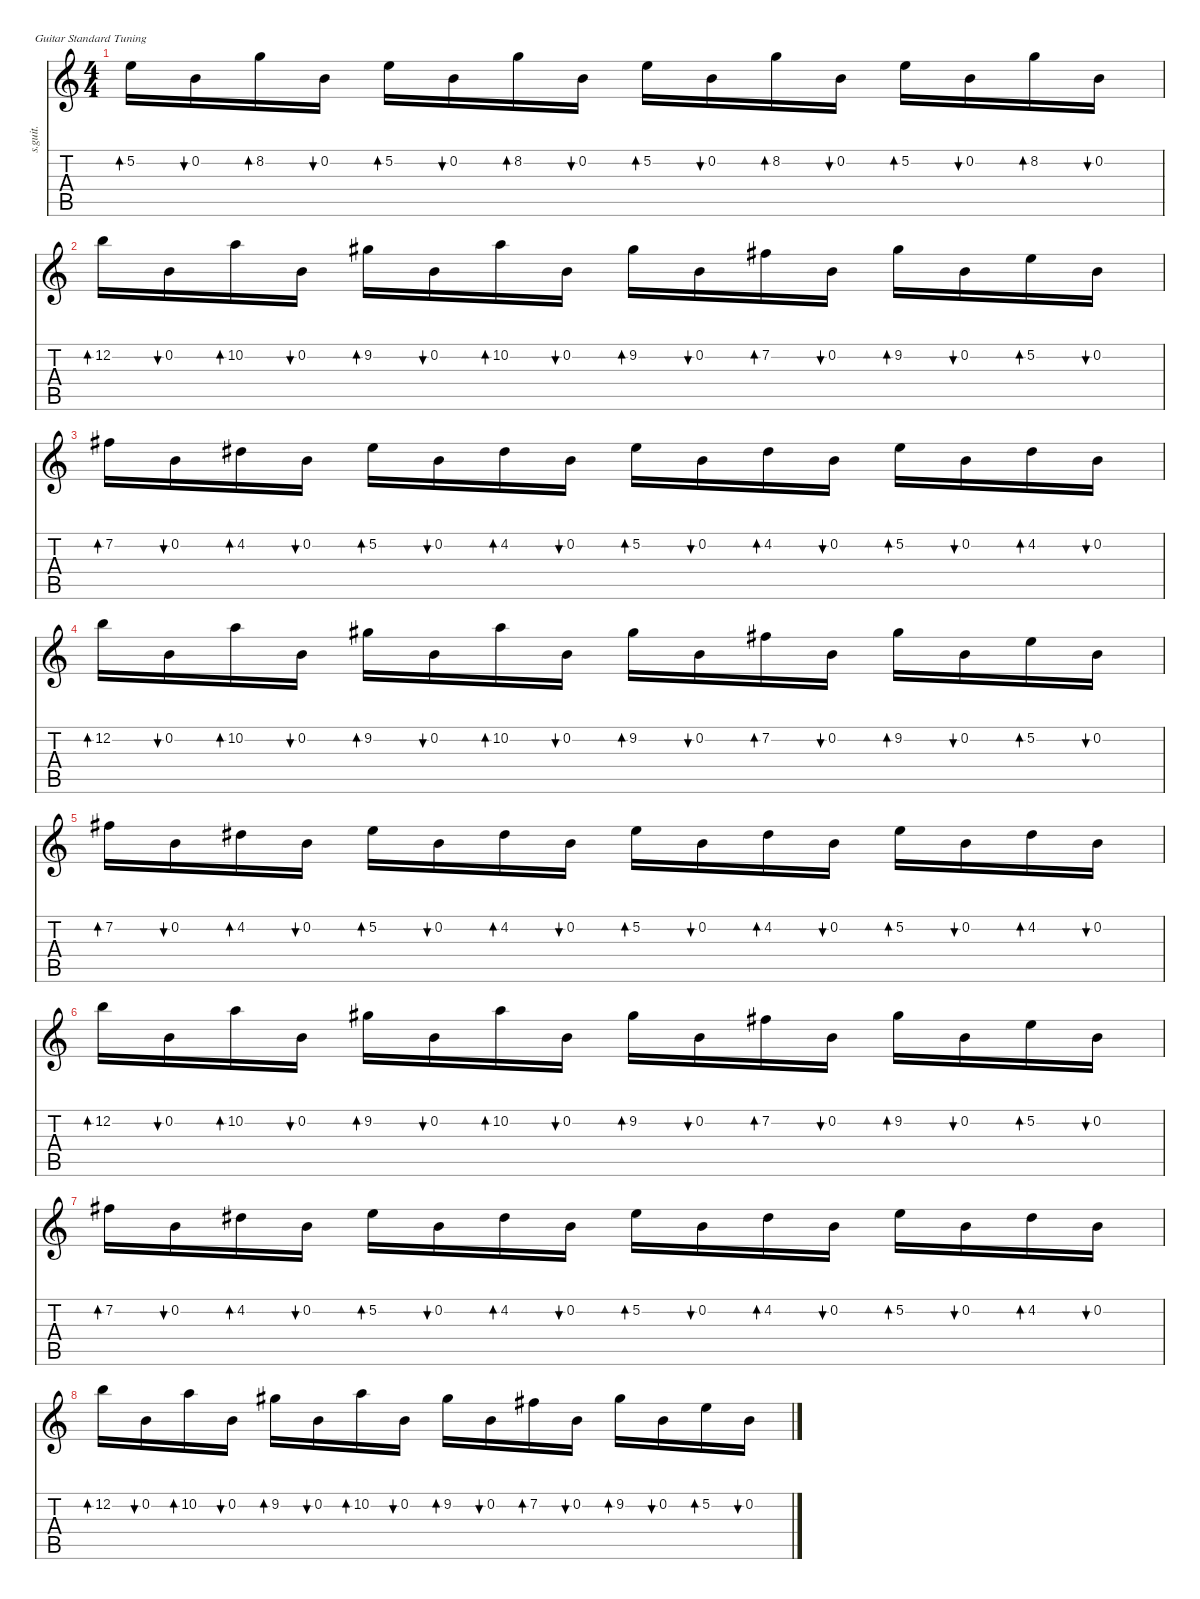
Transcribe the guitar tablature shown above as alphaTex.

\defaultSystemsLayout 4
\hideDynamics
\bracketExtendMode nobrackets
\track ("Angus Young - Lead Guitar" "s.guit.") {instrument distortionguitar}
\staff {score tabs}
\tuning (E4 B3 G3 D3 A2 E2)
\ts (4 4)
\tempo (134 hide)
\clef g2
\ks c
5.2.16{bd 30 lyrics (0 "") lyrics (1 "") lyrics (2 "") lyrics (3 "") lyrics (4 "") dy f} 0.2.16{bu 30 lyrics (0 "") lyrics (1 "") lyrics (2 "") lyrics (3 "") lyrics (4 "")} 8.2.16{bd 30 lyrics (0 "") lyrics (1 "") lyrics (2 "") lyrics (3 "") lyrics (4 "")} 0.2.16{bu 30 lyrics (0 "") lyrics (1 "") lyrics (2 "") lyrics (3 "") lyrics (4 "")} 5.2.16{bd 30 lyrics (0 "") lyrics (1 "") lyrics (2 "") lyrics (3 "") lyrics (4 "")} 0.2.16{bu 30 lyrics (0 "") lyrics (1 "") lyrics (2 "") lyrics (3 "") lyrics (4 "")} 8.2.16{bd 30 lyrics (0 "") lyrics (1 "") lyrics (2 "") lyrics (3 "") lyrics (4 "")} 0.2.16{bu 30 lyrics (0 "") lyrics (1 "") lyrics (2 "") lyrics (3 "") lyrics (4 "")} 5.2.16{bd 30 lyrics (0 "") lyrics (1 "") lyrics (2 "") lyrics (3 "") lyrics (4 "")} 0.2.16{bu 30 lyrics (0 "") lyrics (1 "") lyrics (2 "") lyrics (3 "") lyrics (4 "")} 8.2.16{bd 30 lyrics (0 "") lyrics (1 "") lyrics (2 "") lyrics (3 "") lyrics (4 "")} 0.2.16{bu 30 lyrics (0 "") lyrics (1 "") lyrics (2 "") lyrics (3 "") lyrics (4 "")} 5.2.16{bd 30 lyrics (0 "") lyrics (1 "") lyrics (2 "") lyrics (3 "") lyrics (4 "")} 0.2.16{bu 30 lyrics (0 "") lyrics (1 "") lyrics (2 "") lyrics (3 "") lyrics (4 "")} 8.2.16{bd 30 lyrics (0 "") lyrics (1 "") lyrics (2 "") lyrics (3 "") lyrics (4 "")} 0.2.16{bu 30 lyrics (0 "") lyrics (1 "") lyrics (2 "") lyrics (3 "") lyrics (4 "")} |
12.2.16{bd 30 lyrics (0 "") lyrics (1 "") lyrics (2 "") lyrics (3 "") lyrics (4 "")} 0.2.16{bu 30 lyrics (0 "") lyrics (1 "") lyrics (2 "") lyrics (3 "") lyrics (4 "")} 10.2.16{bd 30 lyrics (0 "") lyrics (1 "") lyrics (2 "") lyrics (3 "") lyrics (4 "")} 0.2.16{bu 30 lyrics (0 "") lyrics (1 "") lyrics (2 "") lyrics (3 "") lyrics (4 "")} 9.2{acc #}.16{bd 30 lyrics (0 "") lyrics (1 "") lyrics (2 "") lyrics (3 "") lyrics (4 "")} 0.2.16{bu 30 lyrics (0 "") lyrics (1 "") lyrics (2 "") lyrics (3 "") lyrics (4 "")} 10.2.16{bd 30 lyrics (0 "") lyrics (1 "") lyrics (2 "") lyrics (3 "") lyrics (4 "")} 0.2.16{bu 30 lyrics (0 "") lyrics (1 "") lyrics (2 "") lyrics (3 "") lyrics (4 "")} 9.2{acc #}.16{bd 30 lyrics (0 "") lyrics (1 "") lyrics (2 "") lyrics (3 "") lyrics (4 "")} 0.2.16{bu 30 lyrics (0 "") lyrics (1 "") lyrics (2 "") lyrics (3 "") lyrics (4 "")} 7.2{acc #}.16{bd 30 lyrics (0 "") lyrics (1 "") lyrics (2 "") lyrics (3 "") lyrics (4 "")} 0.2.16{bu 30 lyrics (0 "") lyrics (1 "") lyrics (2 "") lyrics (3 "") lyrics (4 "")} 9.2{acc #}.16{bd 30 lyrics (0 "") lyrics (1 "") lyrics (2 "") lyrics (3 "") lyrics (4 "")} 0.2.16{bu 30 lyrics (0 "") lyrics (1 "") lyrics (2 "") lyrics (3 "") lyrics (4 "")} 5.2.16{bd 30 lyrics (0 "") lyrics (1 "") lyrics (2 "") lyrics (3 "") lyrics (4 "")} 0.2.16{bu 30 lyrics (0 "") lyrics (1 "") lyrics (2 "") lyrics (3 "") lyrics (4 "")} |
7.2{acc #}.16{bd 30 lyrics (0 "") lyrics (1 "") lyrics (2 "") lyrics (3 "") lyrics (4 "")} 0.2.16{bu 30 lyrics (0 "") lyrics (1 "") lyrics (2 "") lyrics (3 "") lyrics (4 "")} 4.2{acc #}.16{bd 30 lyrics (0 "") lyrics (1 "") lyrics (2 "") lyrics (3 "") lyrics (4 "")} 0.2.16{bu 30 lyrics (0 "") lyrics (1 "") lyrics (2 "") lyrics (3 "") lyrics (4 "")} 5.2.16{bd 30 lyrics (0 "") lyrics (1 "") lyrics (2 "") lyrics (3 "") lyrics (4 "")} 0.2.16{bu 30 lyrics (0 "") lyrics (1 "") lyrics (2 "") lyrics (3 "") lyrics (4 "")} 4.2{acc #}.16{bd 30 lyrics (0 "") lyrics (1 "") lyrics (2 "") lyrics (3 "") lyrics (4 "")} 0.2.16{bu 30 lyrics (0 "") lyrics (1 "") lyrics (2 "") lyrics (3 "") lyrics (4 "")} 5.2.16{bd 30 lyrics (0 "") lyrics (1 "") lyrics (2 "") lyrics (3 "") lyrics (4 "")} 0.2.16{bu 30 lyrics (0 "") lyrics (1 "") lyrics (2 "") lyrics (3 "") lyrics (4 "")} 4.2{acc #}.16{bd 30 lyrics (0 "") lyrics (1 "") lyrics (2 "") lyrics (3 "") lyrics (4 "")} 0.2.16{bu 30 lyrics (0 "") lyrics (1 "") lyrics (2 "") lyrics (3 "") lyrics (4 "")} 5.2.16{bd 30 lyrics (0 "") lyrics (1 "") lyrics (2 "") lyrics (3 "") lyrics (4 "")} 0.2.16{bu 30 lyrics (0 "") lyrics (1 "") lyrics (2 "") lyrics (3 "") lyrics (4 "")} 4.2{acc #}.16{bd 30 lyrics (0 "") lyrics (1 "") lyrics (2 "") lyrics (3 "") lyrics (4 "")} 0.2.16{bu 30 lyrics (0 "") lyrics (1 "") lyrics (2 "") lyrics (3 "") lyrics (4 "")} |
12.2.16{bd 30 lyrics (0 "") lyrics (1 "") lyrics (2 "") lyrics (3 "") lyrics (4 "")} 0.2.16{bu 30 lyrics (0 "") lyrics (1 "") lyrics (2 "") lyrics (3 "") lyrics (4 "")} 10.2.16{bd 30 lyrics (0 "") lyrics (1 "") lyrics (2 "") lyrics (3 "") lyrics (4 "")} 0.2.16{bu 30 lyrics (0 "") lyrics (1 "") lyrics (2 "") lyrics (3 "") lyrics (4 "")} 9.2{acc #}.16{bd 30 lyrics (0 "") lyrics (1 "") lyrics (2 "") lyrics (3 "") lyrics (4 "")} 0.2.16{bu 30 lyrics (0 "") lyrics (1 "") lyrics (2 "") lyrics (3 "") lyrics (4 "")} 10.2.16{bd 30 lyrics (0 "") lyrics (1 "") lyrics (2 "") lyrics (3 "") lyrics (4 "")} 0.2.16{bu 30 lyrics (0 "") lyrics (1 "") lyrics (2 "") lyrics (3 "") lyrics (4 "")} 9.2{acc #}.16{bd 30 lyrics (0 "") lyrics (1 "") lyrics (2 "") lyrics (3 "") lyrics (4 "")} 0.2.16{bu 30 lyrics (0 "") lyrics (1 "") lyrics (2 "") lyrics (3 "") lyrics (4 "")} 7.2{acc #}.16{bd 30 lyrics (0 "") lyrics (1 "") lyrics (2 "") lyrics (3 "") lyrics (4 "")} 0.2.16{bu 30 lyrics (0 "") lyrics (1 "") lyrics (2 "") lyrics (3 "") lyrics (4 "")} 9.2{acc #}.16{bd 30 lyrics (0 "") lyrics (1 "") lyrics (2 "") lyrics (3 "") lyrics (4 "")} 0.2.16{bu 30 lyrics (0 "") lyrics (1 "") lyrics (2 "") lyrics (3 "") lyrics (4 "")} 5.2.16{bd 30 lyrics (0 "") lyrics (1 "") lyrics (2 "") lyrics (3 "") lyrics (4 "")} 0.2.16{bu 30 lyrics (0 "") lyrics (1 "") lyrics (2 "") lyrics (3 "") lyrics (4 "")} |
7.2{acc #}.16{bd 30 lyrics (0 "") lyrics (1 "") lyrics (2 "") lyrics (3 "") lyrics (4 "")} 0.2.16{bu 30 lyrics (0 "") lyrics (1 "") lyrics (2 "") lyrics (3 "") lyrics (4 "")} 4.2{acc #}.16{bd 30 lyrics (0 "") lyrics (1 "") lyrics (2 "") lyrics (3 "") lyrics (4 "")} 0.2.16{bu 30 lyrics (0 "") lyrics (1 "") lyrics (2 "") lyrics (3 "") lyrics (4 "")} 5.2.16{bd 30 lyrics (0 "") lyrics (1 "") lyrics (2 "") lyrics (3 "") lyrics (4 "")} 0.2.16{bu 30 lyrics (0 "") lyrics (1 "") lyrics (2 "") lyrics (3 "") lyrics (4 "")} 4.2{acc #}.16{bd 30 lyrics (0 "") lyrics (1 "") lyrics (2 "") lyrics (3 "") lyrics (4 "")} 0.2.16{bu 30 lyrics (0 "") lyrics (1 "") lyrics (2 "") lyrics (3 "") lyrics (4 "")} 5.2.16{bd 30 lyrics (0 "") lyrics (1 "") lyrics (2 "") lyrics (3 "") lyrics (4 "")} 0.2.16{bu 30 lyrics (0 "") lyrics (1 "") lyrics (2 "") lyrics (3 "") lyrics (4 "")} 4.2{acc #}.16{bd 30 lyrics (0 "") lyrics (1 "") lyrics (2 "") lyrics (3 "") lyrics (4 "")} 0.2.16{bu 30 lyrics (0 "") lyrics (1 "") lyrics (2 "") lyrics (3 "") lyrics (4 "")} 5.2.16{bd 30 lyrics (0 "") lyrics (1 "") lyrics (2 "") lyrics (3 "") lyrics (4 "")} 0.2.16{bu 30 lyrics (0 "") lyrics (1 "") lyrics (2 "") lyrics (3 "") lyrics (4 "")} 4.2{acc #}.16{bd 30 lyrics (0 "") lyrics (1 "") lyrics (2 "") lyrics (3 "") lyrics (4 "")} 0.2.16{bu 30 lyrics (0 "") lyrics (1 "") lyrics (2 "") lyrics (3 "") lyrics (4 "")} |
12.2.16{bd 30 lyrics (0 "") lyrics (1 "") lyrics (2 "") lyrics (3 "") lyrics (4 "")} 0.2.16{bu 30 lyrics (0 "") lyrics (1 "") lyrics (2 "") lyrics (3 "") lyrics (4 "")} 10.2.16{bd 30 lyrics (0 "") lyrics (1 "") lyrics (2 "") lyrics (3 "") lyrics (4 "")} 0.2.16{bu 30 lyrics (0 "") lyrics (1 "") lyrics (2 "") lyrics (3 "") lyrics (4 "")} 9.2{acc #}.16{bd 30 lyrics (0 "") lyrics (1 "") lyrics (2 "") lyrics (3 "") lyrics (4 "")} 0.2.16{bu 30 lyrics (0 "") lyrics (1 "") lyrics (2 "") lyrics (3 "") lyrics (4 "")} 10.2.16{bd 30 lyrics (0 "") lyrics (1 "") lyrics (2 "") lyrics (3 "") lyrics (4 "")} 0.2.16{bu 30 lyrics (0 "") lyrics (1 "") lyrics (2 "") lyrics (3 "") lyrics (4 "")} 9.2{acc #}.16{bd 30 lyrics (0 "") lyrics (1 "") lyrics (2 "") lyrics (3 "") lyrics (4 "")} 0.2.16{bu 30 lyrics (0 "") lyrics (1 "") lyrics (2 "") lyrics (3 "") lyrics (4 "")} 7.2{acc #}.16{bd 30 lyrics (0 "") lyrics (1 "") lyrics (2 "") lyrics (3 "") lyrics (4 "")} 0.2.16{bu 30 lyrics (0 "") lyrics (1 "") lyrics (2 "") lyrics (3 "") lyrics (4 "")} 9.2{acc #}.16{bd 30 lyrics (0 "") lyrics (1 "") lyrics (2 "") lyrics (3 "") lyrics (4 "")} 0.2.16{bu 30 lyrics (0 "") lyrics (1 "") lyrics (2 "") lyrics (3 "") lyrics (4 "")} 5.2.16{bd 30 lyrics (0 "") lyrics (1 "") lyrics (2 "") lyrics (3 "") lyrics (4 "")} 0.2.16{bu 30 lyrics (0 "") lyrics (1 "") lyrics (2 "") lyrics (3 "") lyrics (4 "")} |
7.2{acc #}.16{bd 30 lyrics (0 "") lyrics (1 "") lyrics (2 "") lyrics (3 "") lyrics (4 "")} 0.2.16{bu 30 lyrics (0 "") lyrics (1 "") lyrics (2 "") lyrics (3 "") lyrics (4 "")} 4.2{acc #}.16{bd 30 lyrics (0 "") lyrics (1 "") lyrics (2 "") lyrics (3 "") lyrics (4 "")} 0.2.16{bu 30 lyrics (0 "") lyrics (1 "") lyrics (2 "") lyrics (3 "") lyrics (4 "")} 5.2.16{bd 30 lyrics (0 "") lyrics (1 "") lyrics (2 "") lyrics (3 "") lyrics (4 "")} 0.2.16{bu 30 lyrics (0 "") lyrics (1 "") lyrics (2 "") lyrics (3 "") lyrics (4 "")} 4.2{acc #}.16{bd 30 lyrics (0 "") lyrics (1 "") lyrics (2 "") lyrics (3 "") lyrics (4 "")} 0.2.16{bu 30 lyrics (0 "") lyrics (1 "") lyrics (2 "") lyrics (3 "") lyrics (4 "")} 5.2.16{bd 30 lyrics (0 "") lyrics (1 "") lyrics (2 "") lyrics (3 "") lyrics (4 "")} 0.2.16{bu 30 lyrics (0 "") lyrics (1 "") lyrics (2 "") lyrics (3 "") lyrics (4 "")} 4.2{acc #}.16{bd 30 lyrics (0 "") lyrics (1 "") lyrics (2 "") lyrics (3 "") lyrics (4 "")} 0.2.16{bu 30 lyrics (0 "") lyrics (1 "") lyrics (2 "") lyrics (3 "") lyrics (4 "")} 5.2.16{bd 30 lyrics (0 "") lyrics (1 "") lyrics (2 "") lyrics (3 "") lyrics (4 "")} 0.2.16{bu 30 lyrics (0 "") lyrics (1 "") lyrics (2 "") lyrics (3 "") lyrics (4 "")} 4.2{acc #}.16{bd 30 lyrics (0 "") lyrics (1 "") lyrics (2 "") lyrics (3 "") lyrics (4 "")} 0.2.16{bu 30 lyrics (0 "") lyrics (1 "") lyrics (2 "") lyrics (3 "") lyrics (4 "")} |
12.2.16{bd 30 lyrics (0 "") lyrics (1 "") lyrics (2 "") lyrics (3 "") lyrics (4 "")} 0.2.16{bu 30 lyrics (0 "") lyrics (1 "") lyrics (2 "") lyrics (3 "") lyrics (4 "")} 10.2.16{bd 30 lyrics (0 "") lyrics (1 "") lyrics (2 "") lyrics (3 "") lyrics (4 "")} 0.2.16{bu 30 lyrics (0 "") lyrics (1 "") lyrics (2 "") lyrics (3 "") lyrics (4 "")} 9.2{acc #}.16{bd 30 lyrics (0 "") lyrics (1 "") lyrics (2 "") lyrics (3 "") lyrics (4 "")} 0.2.16{bu 30 lyrics (0 "") lyrics (1 "") lyrics (2 "") lyrics (3 "") lyrics (4 "")} 10.2.16{bd 30 lyrics (0 "") lyrics (1 "") lyrics (2 "") lyrics (3 "") lyrics (4 "")} 0.2.16{bu 30 lyrics (0 "") lyrics (1 "") lyrics (2 "") lyrics (3 "") lyrics (4 "")} 9.2{acc #}.16{bd 30 lyrics (0 "") lyrics (1 "") lyrics (2 "") lyrics (3 "") lyrics (4 "")} 0.2.16{bu 30 lyrics (0 "") lyrics (1 "") lyrics (2 "") lyrics (3 "") lyrics (4 "")} 7.2{acc #}.16{bd 30 lyrics (0 "") lyrics (1 "") lyrics (2 "") lyrics (3 "") lyrics (4 "")} 0.2.16{bu 30 lyrics (0 "") lyrics (1 "") lyrics (2 "") lyrics (3 "") lyrics (4 "")} 9.2{acc #}.16{bd 30 lyrics (0 "") lyrics (1 "") lyrics (2 "") lyrics (3 "") lyrics (4 "")} 0.2.16{bu 30 lyrics (0 "") lyrics (1 "") lyrics (2 "") lyrics (3 "") lyrics (4 "")} 5.2.16{bd 30 lyrics (0 "") lyrics (1 "") lyrics (2 "") lyrics (3 "") lyrics (4 "")} 0.2.16{bu 30 lyrics (0 "") lyrics (1 "") lyrics (2 "") lyrics (3 "") lyrics (4 "")}
